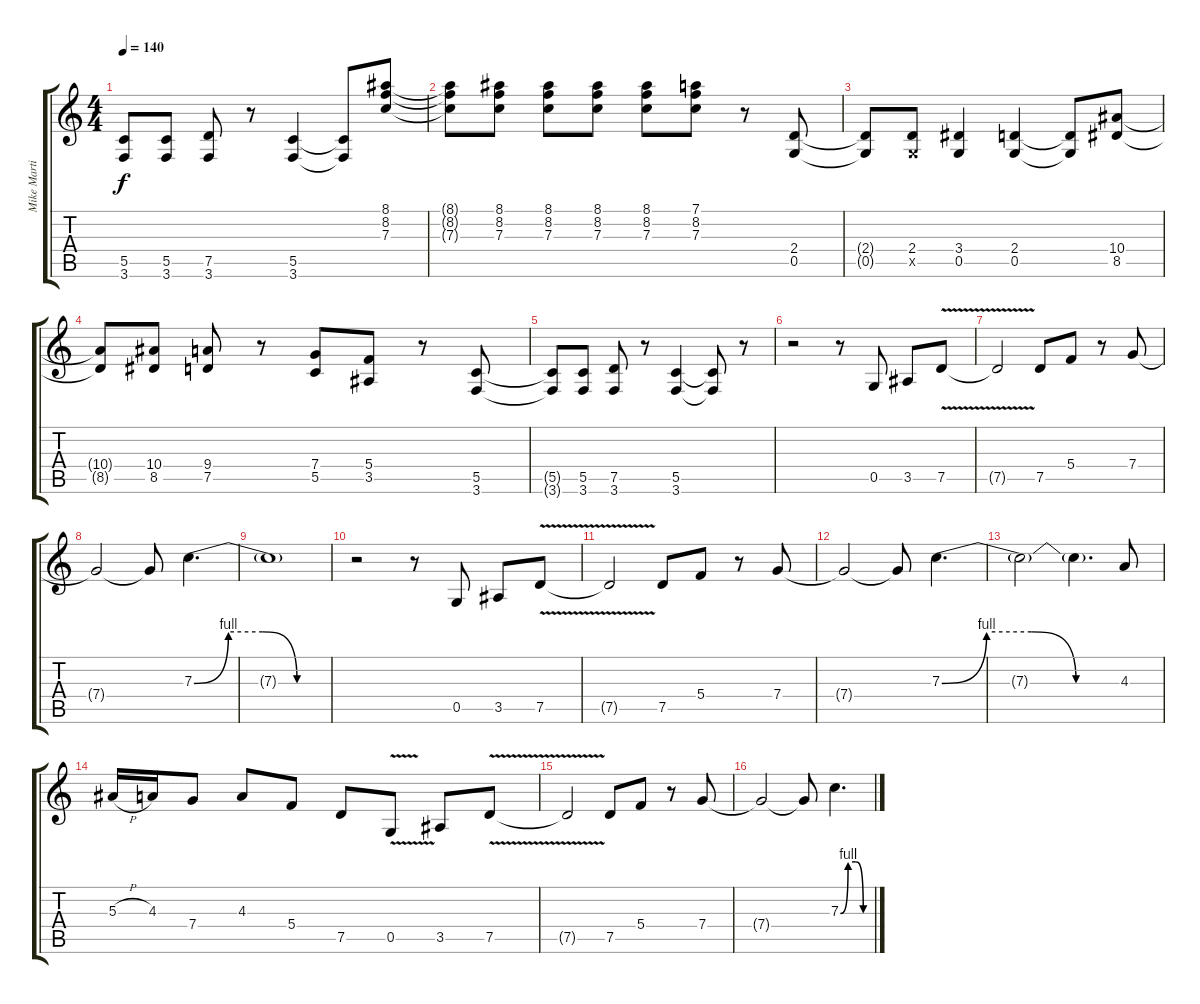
\track ("Mike Martin" "Mike Marti") {instrument distortionguitar}
\staff {score tabs}
\tuning (D4 A3 F3 C3 G2 D2) {hide}
\ts (4 4)
\tempo 140
\clef g2
\ks c
(5.5{t} 3.6{t}).8{dy f} (5.5 3.6).8 (7.5 3.6).8 r.8 (5.5 3.6).4 (5.5{t} 3.6{t}).8 (8.1 8.2 7.3).8 |
(8.1{t} 8.2{t} 7.3{t}).8 (8.1 8.2 7.3).8 (8.1 8.2 7.3).8 (8.1 8.2 7.3).8 (8.1 8.2 7.3).8 (7.1 8.2 7.3).8 r.8 (2.4 0.5).8 |
(2.4{t} 0.5{t}).8 (2.4 0.5{x}).8 (3.4 0.5).4 (2.4 0.5).4 (2.4{t} 0.5{t}).8 (10.4 8.5).8 |
(10.4{t} 8.5{t}).8 (10.4 8.5).8 (9.4 7.5).8 r.8 (7.4 5.5).8 (5.4 3.5).8 r.8 (5.5 3.6).8 |
(5.5{t} 3.6{t}).8 (5.5 3.6).8 (7.5 3.6).8 r.8 (5.5 3.6).4 (5.5{t} 3.6{t}).8 r.8 |
r.2 r.8 0.5.8 3.5.8 7.5{v}.8 |
7.5{t}.2 7.5.8 5.4.8 r.8 7.4.8 |
7.4{t}.2 7.4{t}.8 7.3{be (custom 0 0 15 4 30 4 45 0 60 0)}.4{d} |
7.3{t}.1 |
r.2 r.8 0.5.8 3.5.8 7.5{v}.8 |
7.5{t}.2 7.5.8 5.4.8 r.8 7.4.8 |
7.4{t}.2 7.4{t}.8 7.3{be (custom 0 0 15 4 30 4 45 0 60 0)}.4{d} |
7.3{t}.2 7.3{t}.4{d} 4.3.8 |
5.3{h}.16 4.3.16 7.4.8 4.3.8 5.4.8 7.5.8 0.5{v}.8 3.5.8 7.5{v}.8 |
7.5{t}.2 7.5.8 5.4.8 r.8 7.4.8 |
7.4{t}.2 7.4{t}.8 7.3{be (custom 0 0 15 4 30 4 45 0 60 0)}.4{d}
